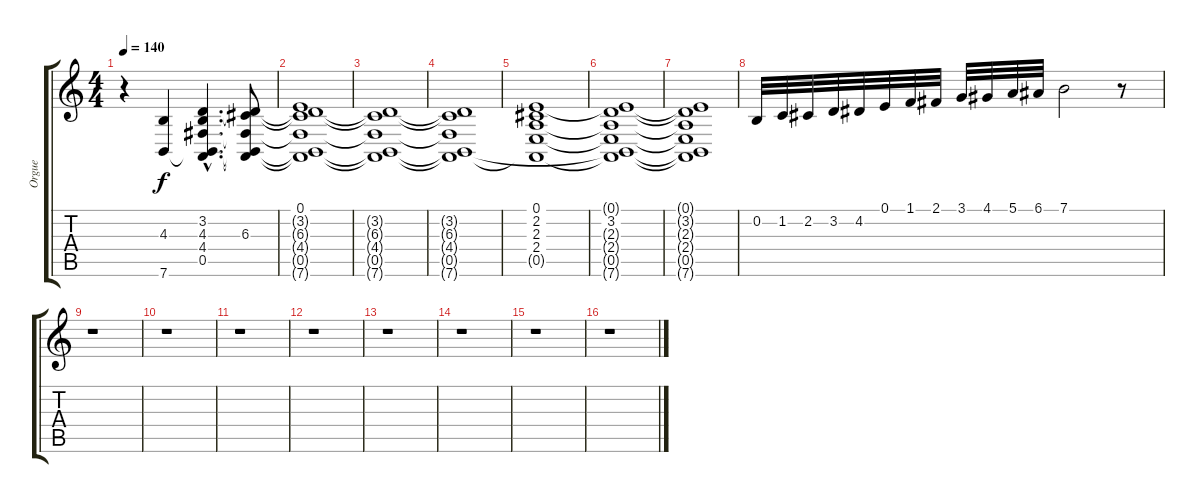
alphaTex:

\track ("Orgue" "Orgue") {instrument drawbarorgan}
\staff {score tabs}
\tuning (E4 B3 G3 D3 A2 E2) {hide}
\ts (4 4)
\tempo 140
\clef g2
\ks c
r.4{dy f} (4.3 7.6).4 (3.2{hac} 4.3{hac} 4.4{hac} 0.5{hac} 7.6{hac t}).4{d} (3.2{t} 6.3 4.4{t} 0.5{t} 7.6{t}).8 |
(0.1 3.2{t} 6.3{t} 4.4{t} 0.5{t} 7.6{t}).1 |
(3.2{t} 6.3{t} 4.4{t} 0.5{t} 7.6{t}).1 |
(3.2{t} 6.3{t} 4.4{t} 0.5{t} 7.6{t}).1 |
(0.1 2.2 2.3 2.4 0.5{t}).1 |
(0.1{t} 3.2 2.3{t} 2.4{t} 0.5{t} 7.6{t}).1 |
(0.1{t} 3.2{t} 2.3{t} 2.4{t} 0.5{t} 7.6{t}).1 |
0.2.32 1.2.32 2.2.32 3.2.32 4.2.32 0.1.32 1.1.32 2.1.32 3.1.32 4.1.32 5.1.32 6.1.32 7.1.2 r.8 |
r.1 |
r.1 |
r.1 |
r.1 |
r.1 |
r.1 |
r.1 |
r.1
